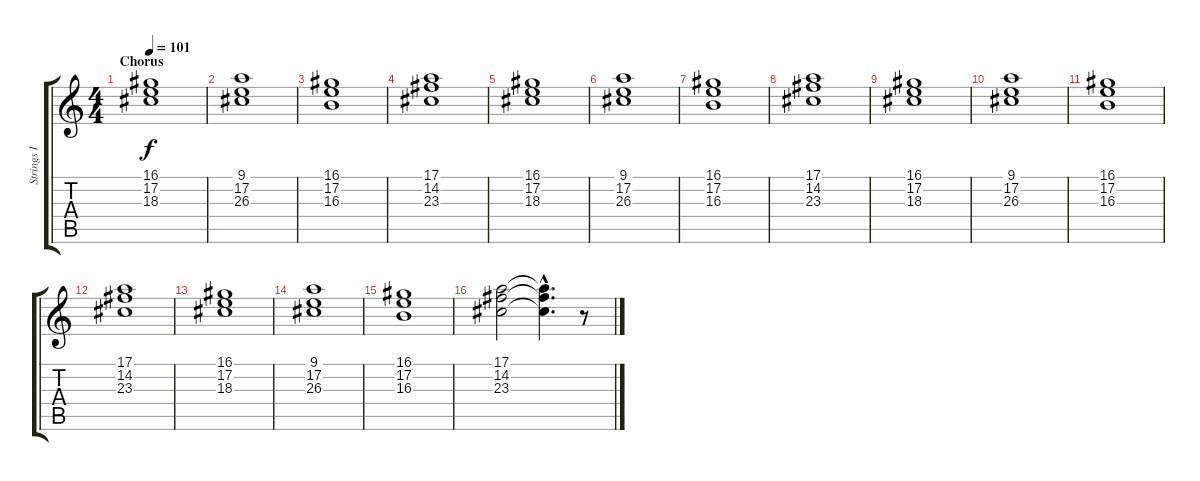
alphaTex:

\track ("Strings I" "Strings I") {instrument stringensemble1}
\staff {score tabs}
\tuning (E4 B3 G3 D3 A2 E2) {hide}
\ts (4 4)
\section ("" "Chorus")
\tempo 101
\clef g2
\ks c
(16.1 17.2 18.3).1{dy f} |
(9.1 17.2 26.3).1 |
(16.1 17.2 16.3).1 |
(17.1 14.2 23.3).1 |
(16.1 17.2 18.3).1 |
(9.1 17.2 26.3).1 |
(16.1 17.2 16.3).1 |
(17.1 14.2 23.3).1 |
(16.1 17.2 18.3).1 |
(9.1 17.2 26.3).1 |
(16.1 17.2 16.3).1 |
(17.1 14.2 23.3).1 |
(16.1 17.2 18.3).1 |
(9.1 17.2 26.3).1 |
(16.1 17.2 16.3).1 |
(17.1 14.2 23.3).2 (17.1{hac t} 14.2{hac t} 23.3{hac t}).4{d} r.8
